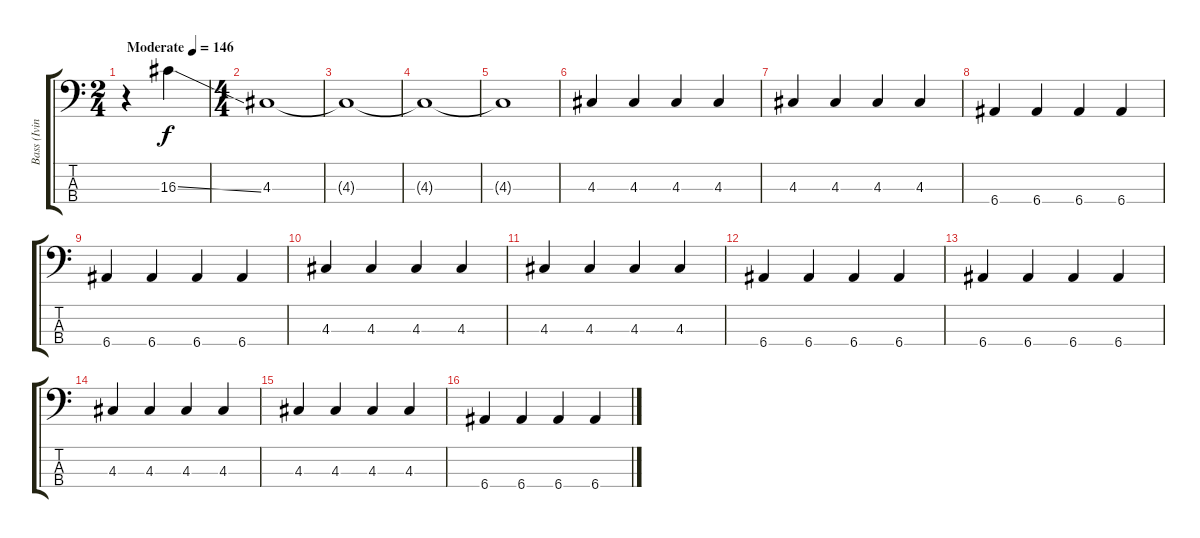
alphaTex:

\track ("Bass (Ivins)" "Bass (Ivin") {instrument electricbassfinger}
\staff {score tabs}
\tuning (G2 D2 A1 E1) {hide}
\ts (2 4)
\tempo (146 "Moderate")
\clef f4
\ks c
r.4{dy f instrument electricbassfinger} 16.3{ss}.4 |
\ts (4 4)
4.3.1 |
4.3{t}.1 |
4.3{t}.1 |
4.3{t}.1 |
4.3.4 4.3.4 4.3.4 4.3.4 |
4.3.4 4.3.4 4.3.4 4.3.4 |
6.4.4 6.4.4 6.4.4 6.4.4 |
6.4.4 6.4.4 6.4.4 6.4.4 |
4.3.4 4.3.4 4.3.4 4.3.4 |
4.3.4 4.3.4 4.3.4 4.3.4 |
6.4.4 6.4.4 6.4.4 6.4.4 |
6.4.4 6.4.4 6.4.4 6.4.4 |
4.3.4 4.3.4 4.3.4 4.3.4 |
4.3.4 4.3.4 4.3.4 4.3.4 |
6.4.4 6.4.4 6.4.4 6.4.4
